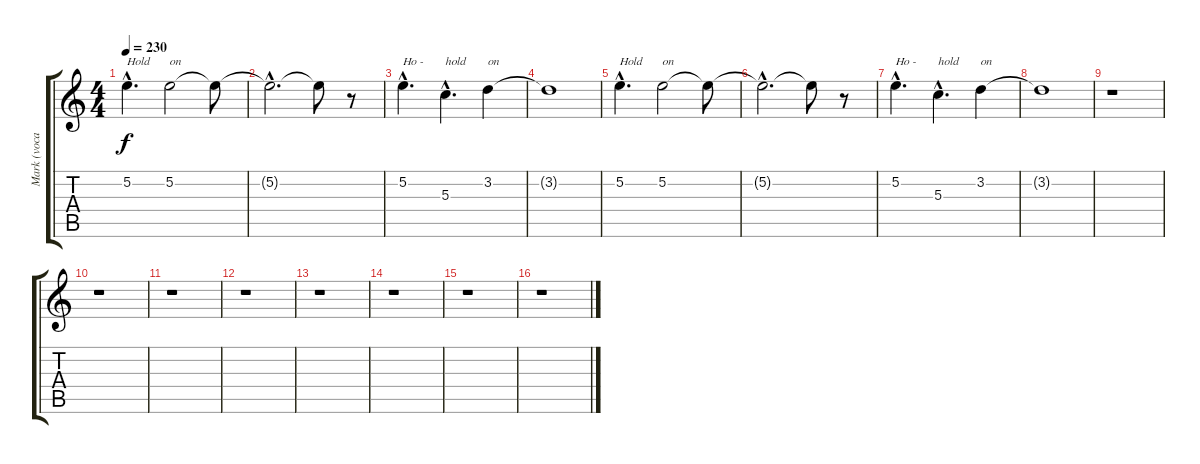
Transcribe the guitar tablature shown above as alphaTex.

\track ("Mark (vocals)" "Mark (voca") {instrument electricguitarjazz}
\staff {score tabs}
\tuning (E4 B3 G3 D3 A2 E2) {hide}
\ts (4 4)
\tempo 230
\clef g2
\ks c
5.2{hac}.4{d txt "Hold" dy f} 5.2.2{txt "on"} 5.2{t}.8 |
5.2{hac t}.2{d} 5.2{t}.8 r.8 |
5.2{hac}.4{d txt "Ho - "} 5.3{hac}.4{d txt "hold"} 3.2.4{txt "on"} |
3.2{t}.1 |
5.2{hac}.4{d txt "Hold"} 5.2.2{txt "on"} 5.2{t}.8 |
5.2{hac t}.2{d} 5.2{t}.8 r.8 |
5.2{hac}.4{d txt "Ho - "} 5.3{hac}.4{d txt "hold"} 3.2.4{txt "on"} |
3.2{t}.1 |
r.1 |
r.1 |
r.1 |
r.1 |
r.1 |
r.1 |
r.1 |
r.1
